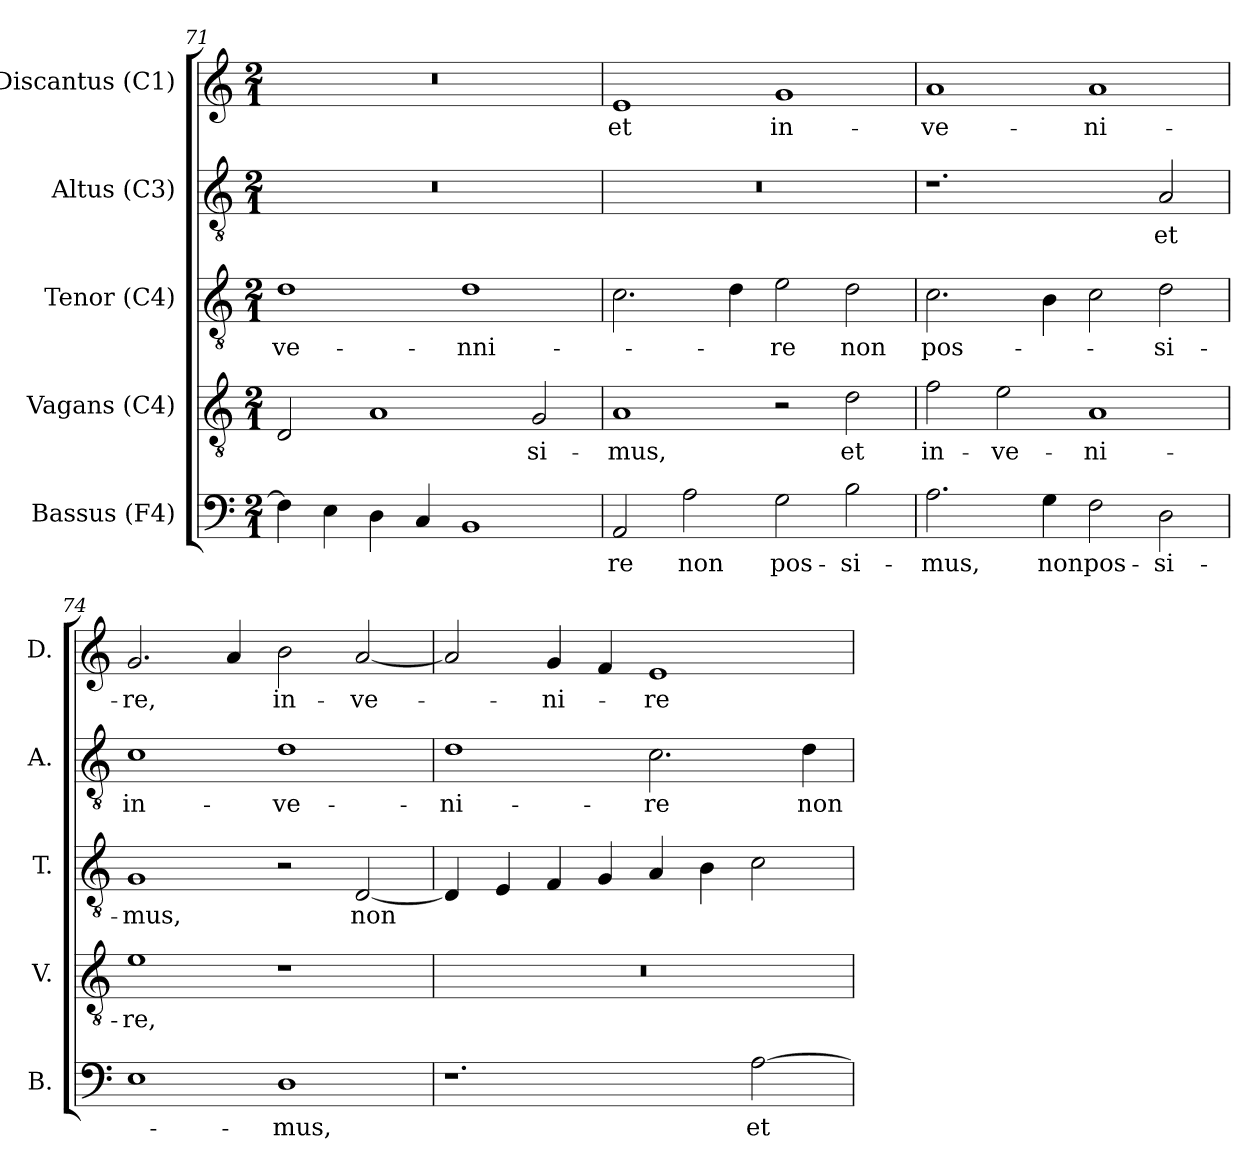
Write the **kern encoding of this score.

**kern	**text	**kern	**text	**kern	**text	**kern	**text	**kern	**text
*part5	*part5	*part4	*part4	*part3	*part3	*part2	*part2	*part1	*part1
*staff5	*staff5	*staff4	*staff4	*staff3	*staff3	*staff2	*staff2	*staff1	*staff1
*I"Bassus (F4)	*	*I"Vagans (C4)	*	*I"Tenor (C4)	*	*I"Altus (C3)	*	*I"Discantus (C1)	*
*I'B.	*	*I'V.	*	*I'T.	*	*I'A.	*	*I'D.	*
!!LO:LB:g=z
*clefF4	*	*clefGv2	*	*clefGv2	*	*clefGv2	*	*clefG2	*
*	*	*ITrd7c12	*	*ITrd7c12	*	*ITrd7c12	*	*	*
*k[]	*	*k[]	*	*k[]	*	*k[]	*	*k[]	*
*C:	*	*C:	*	*C:	*	*C:	*	*C:	*
*M2/1	*	*M2/1	*	*M2/1	*	*M2/1	*	*M2/1	*
=71	=71	=71	=71	=71	=71	=71	=71	=71	=71
!	!	!	!	!	!LO:LY:b:color=#000000	!LO:N:vis=1	!	!LO:N:vis=1	!
4Fi\]	.	2DDi/	.	1Di	-ve-	0r	.	0r	.
4Ei\	.	.	.	.	.	.	.	.	.
4Di\	.	1AAi	.	.	.	.	.	.	.
4Ci/	.	.	.	.	.	.	.	.	.
!	!	!	!	!	!LO:LY:b:color=#000000	!	!	!	!
1BBi	.	.	.	1Di	-nni-	.	.	.	.
!	!	!	!LO:LY:b:color=#000000	!	!	!	!	!	!
.	.	2GGi/	-si-	.	.	.	.	.	.
=72	=72	=72	=72	=72	=72	=72	=72	=72	=72
!	!LO:LY:b:color=#000000	!	!	!	!	!	!	!	!
!	!	!	!LO:LY:b:color=#000000	!	!	!LO:N:vis=1	!	!	!
!	!	!	!	!	!	!	!	!	!LO:LY:b:color=#000000
2AAi/	-re	1AAi	-mus,	2.Ci\	.	0r	.	1ei	et
!	!LO:LY:b:color=#000000	!	!	!	!	!	!	!	!
2Ai\	non	.	.	.	.	.	.	.	.
.	.	.	.	4Di\	.	.	.	.	.
!	!LO:LY:b:color=#000000	!	!	!	!	!	!	!	!
!	!	!	!	!	!LO:LY:b:color=#000000	!	!	!	!
!	!	!	!	!	!	!	!	!	!LO:LY:b:color=#000000
2Gi\	pos-	2r	.	2Ei\	-re	.	.	1gi	in-
!	!LO:LY:b:color=#000000	!	!	!	!	!	!	!	!
!	!	!	!LO:LY:b:color=#000000	!	!	!	!	!	!
!	!	!	!	!	!LO:LY:b:color=#000000	!	!	!	!
2Bi\	-si-	2Di\	et	2Di\	non	.	.	.	.
=73	=73	=73	=73	=73	=73	=73	=73	=73	=73
!	!LO:LY:b:color=#000000	!	!	!	!	!	!	!	!
!	!	!	!LO:LY:b:color=#000000	!	!	!	!	!	!
!	!	!	!	!	!LO:LY:b:color=#000000	!	!	!	!
!	!	!	!	!	!	!	!	!	!LO:LY:b:color=#000000
2.Ai\	-mus,	2Fi\	in-	2.Ci\	pos-	1.r	.	1ai	-ve-
!	!	!	!LO:LY:b:color=#000000	!	!	!	!	!	!
.	.	2Ei\	-ve-	.	.	.	.	.	.
!	!LO:LY:b:color=#000000	!	!	!	!	!	!	!	!
4Gi\	non	.	.	4BBi\	.	.	.	.	.
!	!LO:LY:b:color=#000000	!	!	!	!	!	!	!	!
!	!	!	!LO:LY:b:color=#000000	!	!	!	!	!	!
!	!	!	!	!	!	!	!	!	!LO:LY:b:color=#000000
2Fi\	pos-	1AAi	-ni-	2Ci\	.	.	.	1ai	-ni-
!	!LO:LY:b:color=#000000	!	!	!	!	!	!	!	!
!	!	!	!	!	!LO:LY:b:color=#000000	!	!	!	!
!	!	!	!	!	!	!	!LO:LY:b:color=#000000	!	!
2Di\	-si-	.	.	2Di\	-si-	2AAi/	et	.	.
=74	=74	=74	=74	=74	=74	=74	=74	=74	=74
!	!	!	!LO:LY:b:color=#000000	!	!	!	!	!	!
!	!	!	!	!	!LO:LY:b:color=#000000	!	!	!	!
!	!	!	!	!	!	!	!LO:LY:b:color=#000000	!	!
!	!	!	!	!	!	!	!	!	!LO:LY:b:color=#000000
1Ei	.	1Ei	-re,	1GGi	-mus,	1Ci	in-	2.gi/	-re,
.	.	.	.	.	.	.	.	4ai/	.
!	!LO:LY:b:color=#000000	!	!	!	!	!	!	!	!
!	!	!	!	!	!	!	!LO:LY:b:color=#000000	!	!
!	!	!	!	!	!	!	!	!	!LO:LY:b:color=#000000
1Di	-mus,	1r	.	2r	.	1Di	-ve-	2bi\	in-
!	!	!	!	!	!LO:LY:b:color=#000000	!	!	!	!
!	!	!	!	!	!	!	!	!	!LO:LY:b:color=#000000
.	.	.	.	[2DDi/	non	.	.	[2ai/	-ve-
!!LO:PB:g=z
=75	=75	=75	=75	=75	=75	=75	=75	=75	=75
!	!	!LO:N:vis=1	!	!	!	!	!	!	!
!	!	!	!	!	!	!	!LO:LY:b:color=#000000	!	!
1.r	.	0r	.	4DDi/]	.	1Di	-ni-	2ai/]	.
.	.	.	.	4EEi/	.	.	.	.	.
!	!	!	!	!	!	!	!	!	!LO:LY:b:color=#000000
.	.	.	.	4FFi/	.	.	.	4gi/	-ni-
.	.	.	.	4GGi/	.	.	.	4fi/	.
!	!	!	!	!	!	!	!LO:LY:b:color=#000000	!	!
!	!	!	!	!	!	!	!	!	!LO:LY:b:color=#000000
.	.	.	.	4AAi/	.	2.Ci\	-re	1ei	-re
.	.	.	.	4BBi\	.	.	.	.	.
!	!LO:LY:b:color=#000000	!	!	!	!	!	!	!	!
[2Ai\	et	.	.	2Ci\	.	.	.	.	.
!	!	!	!	!	!	!	!LO:LY:b:color=#000000	!	!
.	.	.	.	.	.	4Di\	non	.	.
=	=	=	=	=	=	=	=	=	=
*-	*-	*-	*-	*-	*-	*-	*-	*-	*-
